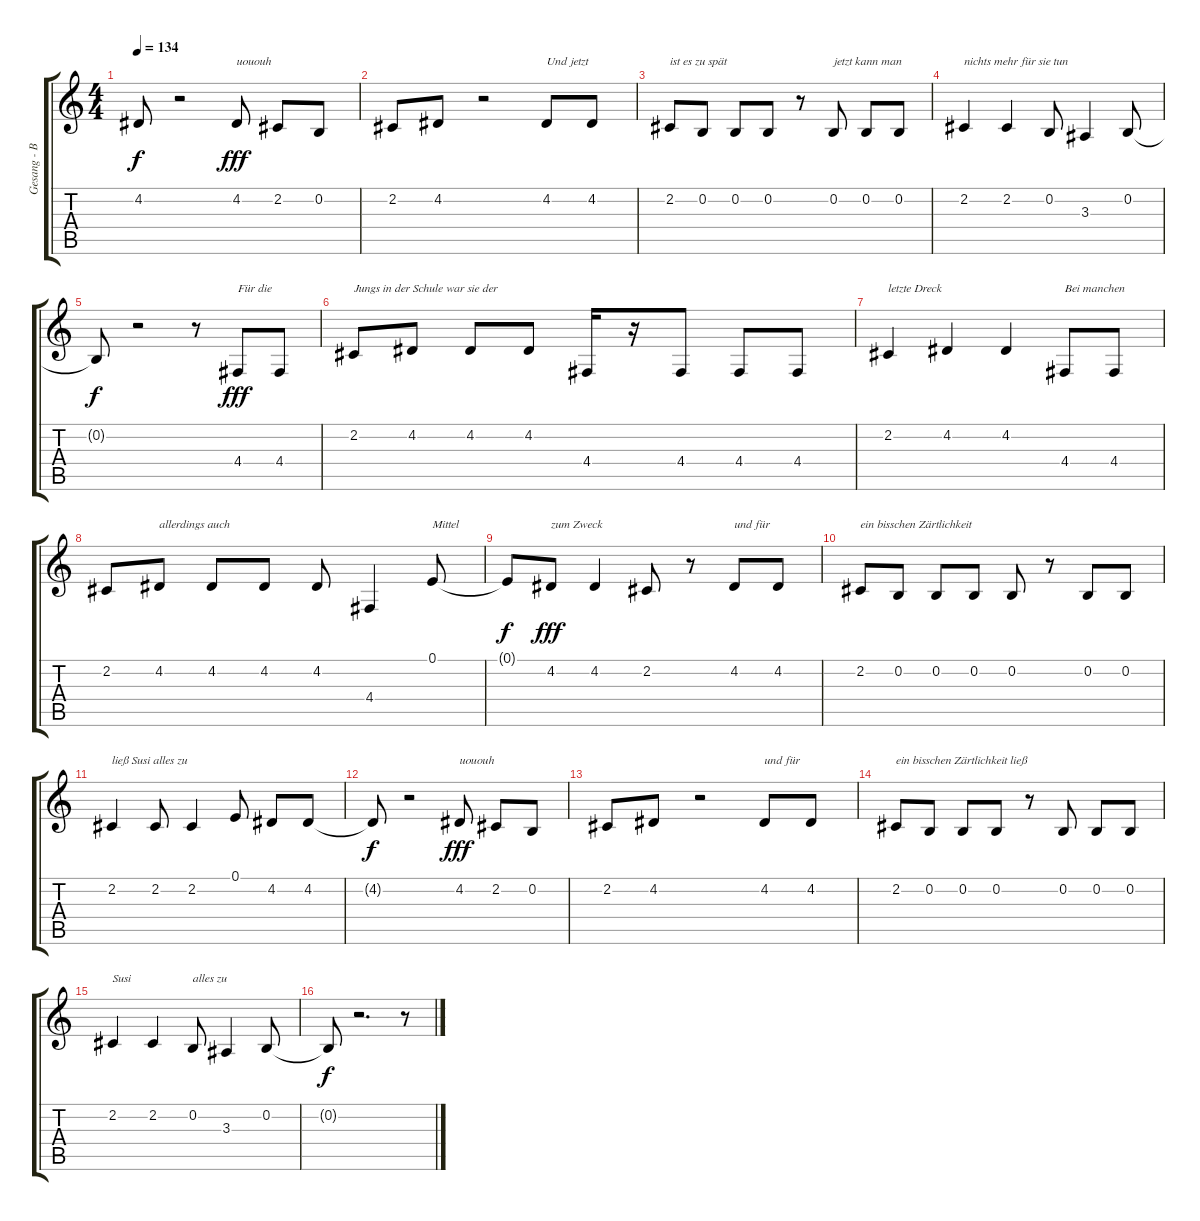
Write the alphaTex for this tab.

\track ("Gesang - Bela B." "Gesang - B") {instrument lead8bassandlead}
\staff {score tabs}
\tuning (E4 B3 G3 D3 A2 E2) {hide}
\ts (4 4)
\tempo 134
\clef g2
\ks c
4.2{t}.8{dy f} r.2 4.2.8{txt "uououh" dy fff} 2.2.8 0.2.8 |
2.2.8 4.2.8 r.2 4.2.8{txt "Und jetzt"} 4.2.8 |
2.2.8{txt "ist es zu spät"} 0.2.8 0.2.8 0.2.8 r.8 0.2.8{txt "jetzt kann man"} 0.2.8 0.2.8 |
2.2.4{txt "nichts mehr für sie tun"} 2.2.4 0.2.8 3.3.4 0.2.8 |
0.2{t}.8{dy f} r.2 r.8 4.4.8{txt "Für die" dy fff} 4.4.8 |
2.2.8{txt "Jungs in der Schule war sie der"} 4.2.8 4.2.8 4.2.8 4.4.16 r.16 4.4.8 4.4.8 4.4.8 |
2.2.4{txt "letzte Dreck"} 4.2.4 4.2.4 4.4.8{txt "Bei manchen"} 4.4.8 |
2.2.8 4.2.8{txt "allerdings auch "} 4.2.8 4.2.8 4.2.8 4.4.4 0.1.8{txt "Mittel"} |
0.1{t}.8{dy f} 4.2.8{txt "zum Zweck" dy fff} 4.2.4 2.2.8 r.8 4.2.8{txt "und für"} 4.2.8 |
2.2.8{txt "ein bisschen Zärtlichkeit"} 0.2.8 0.2.8 0.2.8 0.2.8 r.8 0.2.8 0.2.8 |
2.2.4{txt "ließ Susi alles zu"} 2.2.8 2.2.4 0.1.8 4.2.8 4.2.8 |
4.2{t}.8{dy f} r.2 4.2.8{txt "uououh" dy fff} 2.2.8 0.2.8 |
2.2.8 4.2.8 r.2 4.2.8{txt "und für"} 4.2.8 |
2.2.8{txt "ein bisschen Zärtlichkeit ließ"} 0.2.8 0.2.8 0.2.8 r.8 0.2.8 0.2.8 0.2.8 |
2.2.4{txt "Susi"} 2.2.4 0.2.8{txt "alles zu"} 3.3.4 0.2.8 |
0.2{t}.8{dy f} r.2{d} r.8
